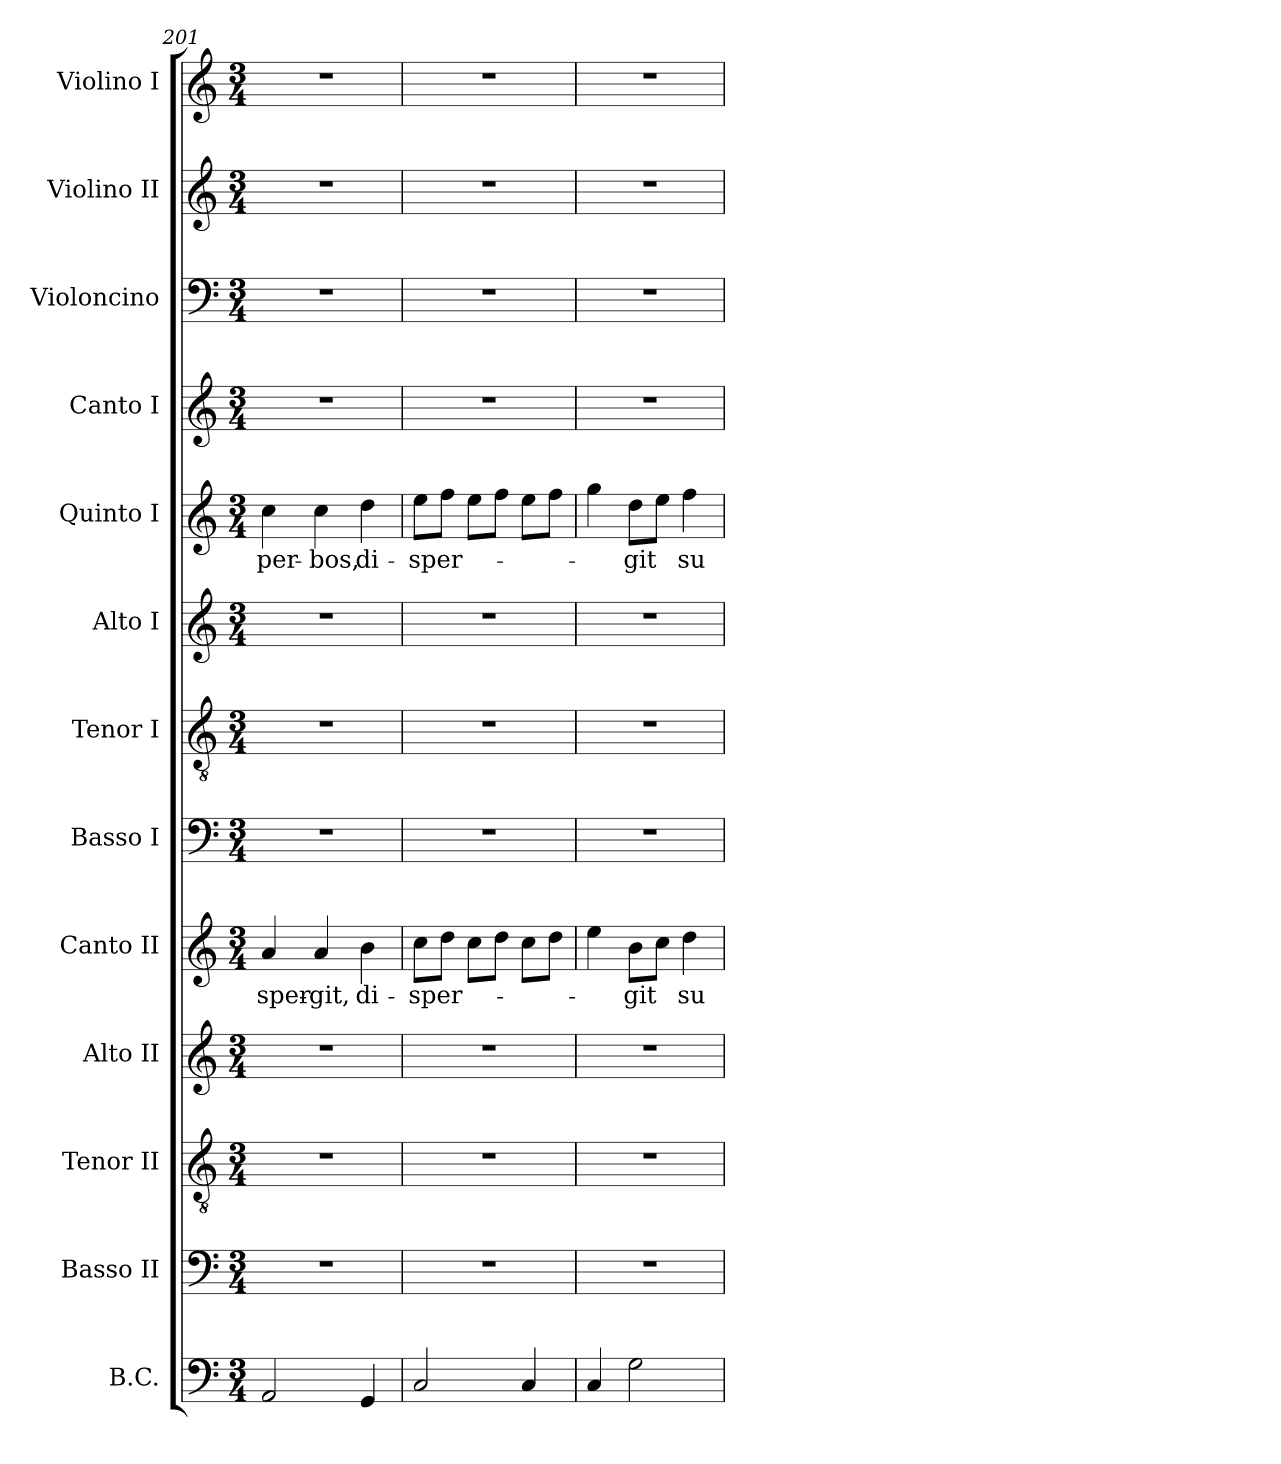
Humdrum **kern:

**kern	**kern	**kern	**kern	**kern	**text	**kern	**kern	**kern	**kern	**text	**kern	**kern	**kern	**kern
*part13	*part12	*part11	*part10	*part9	*part9	*part8	*part7	*part6	*part5	*part5	*part4	*part3	*part2	*part1
*staff13	*staff12	*staff11	*staff10	*staff9	*staff9	*staff8	*staff7	*staff6	*staff5	*staff5	*staff4	*staff3	*staff2	*staff1
*I"B.C.	*I"Basso II	*I"Tenor II	*I"Alto II	*I"Canto II	*	*I"Basso I	*I"Tenor I	*I"Alto I	*I"Quinto I	*	*I"Canto I	*I"Violoncino	*I"Violino II	*I"Violino I
*I'BC	*I'B 2	*I'T 2	*I'A 2	*I'C 2	*	*I'B 1	*I'T 1	*I'A 1	*I'Q 1	*	*I'C 1	*	*I'Vln. II	*I'Vln. I
*clefF4	*clefF4	*clefGv2	*clefG2	*clefG2	*	*clefF4	*clefGv2	*clefG2	*clefG2	*	*clefG2	*clefF4	*clefG2	*clefG2
*k[]	*k[]	*k[]	*k[]	*k[]	*	*k[]	*k[]	*k[]	*k[]	*	*k[]	*k[]	*k[]	*k[]
*C:	*C:	*C:	*C:	*C:	*	*C:	*C:	*C:	*C:	*	*C:	*C:	*C:	*C:
*M3/4	*M3/4	*M3/4	*M3/4	*M3/4	*	*M3/4	*M3/4	*M3/4	*M3/4	*	*M3/4	*M3/4	*M3/4	*M3/4
=201	=201	=201	=201	=201	=201	=201	=201	=201	=201	=201	=201	=201	=201	=201
!	!	!	!	!	!LO:LY:b	!	!	!	!	!	!	!	!	!
!	!	!	!	!	!	!	!	!	!	!LO:LY:b	!	!	!	!
2AA/	2.r	2.r	2.r	4a/	-sper-	2.r	2.r	2.r	4cc\	-per-	2.r	2.r	2.r	2.r
!	!	!	!	!	!LO:LY:b	!	!	!	!	!	!	!	!	!
!	!	!	!	!	!	!	!	!	!	!LO:LY:b	!	!	!	!
.	.	.	.	4a/	-git,	.	.	.	4cc\	-bos,	.	.	.	.
!	!	!	!	!	!LO:LY:b	!	!	!	!	!	!	!	!	!
!	!	!	!	!	!	!	!	!	!	!LO:LY:b	!	!	!	!
4GG/	.	.	.	4b\	di-	.	.	.	4dd\	di-	.	.	.	.
=202	=202	=202	=202	=202	=202	=202	=202	=202	=202	=202	=202	=202	=202	=202
!	!	!	!	!	!LO:LY:b	!	!	!	!	!	!	!	!	!
!	!	!	!	!	!	!	!	!	!	!LO:LY:b	!	!	!	!
2C/	2.r	2.r	2.r	8cc\L	-sper-	2.r	2.r	2.r	8ee\L	-sper-	2.r	2.r	2.r	2.r
.	.	.	.	8dd\J	.	.	.	.	8ff\J	.	.	.	.	.
.	.	.	.	8cc\L	.	.	.	.	8ee\L	.	.	.	.	.
.	.	.	.	8dd\J	.	.	.	.	8ff\J	.	.	.	.	.
4C/	.	.	.	8cc\L	.	.	.	.	8ee\L	.	.	.	.	.
.	.	.	.	8dd\J	.	.	.	.	8ff\J	.	.	.	.	.
=203	=203	=203	=203	=203	=203	=203	=203	=203	=203	=203	=203	=203	=203	=203
4C/	2.r	2.r	2.r	4ee\	.	2.r	2.r	2.r	4gg\	.	2.r	2.r	2.r	2.r
!	!	!	!	!	!LO:LY:b	!	!	!	!	!	!	!	!	!
!	!	!	!	!	!	!	!	!	!	!LO:LY:b	!	!	!	!
2G\	.	.	.	8b\L	-git	.	.	.	8dd\L	-git	.	.	.	.
.	.	.	.	8cc\J	.	.	.	.	8ee\J	.	.	.	.	.
!	!	!	!	!	!LO:LY:b	!	!	!	!	!	!	!	!	!
!	!	!	!	!	!	!	!	!	!	!LO:LY:b	!	!	!	!
.	.	.	.	4dd\	su-	.	.	.	4ff\	su-	.	.	.	.
=	=	=	=	=	=	=	=	=	=	=	=	=	=	=
*-	*-	*-	*-	*-	*-	*-	*-	*-	*-	*-	*-	*-	*-	*-
